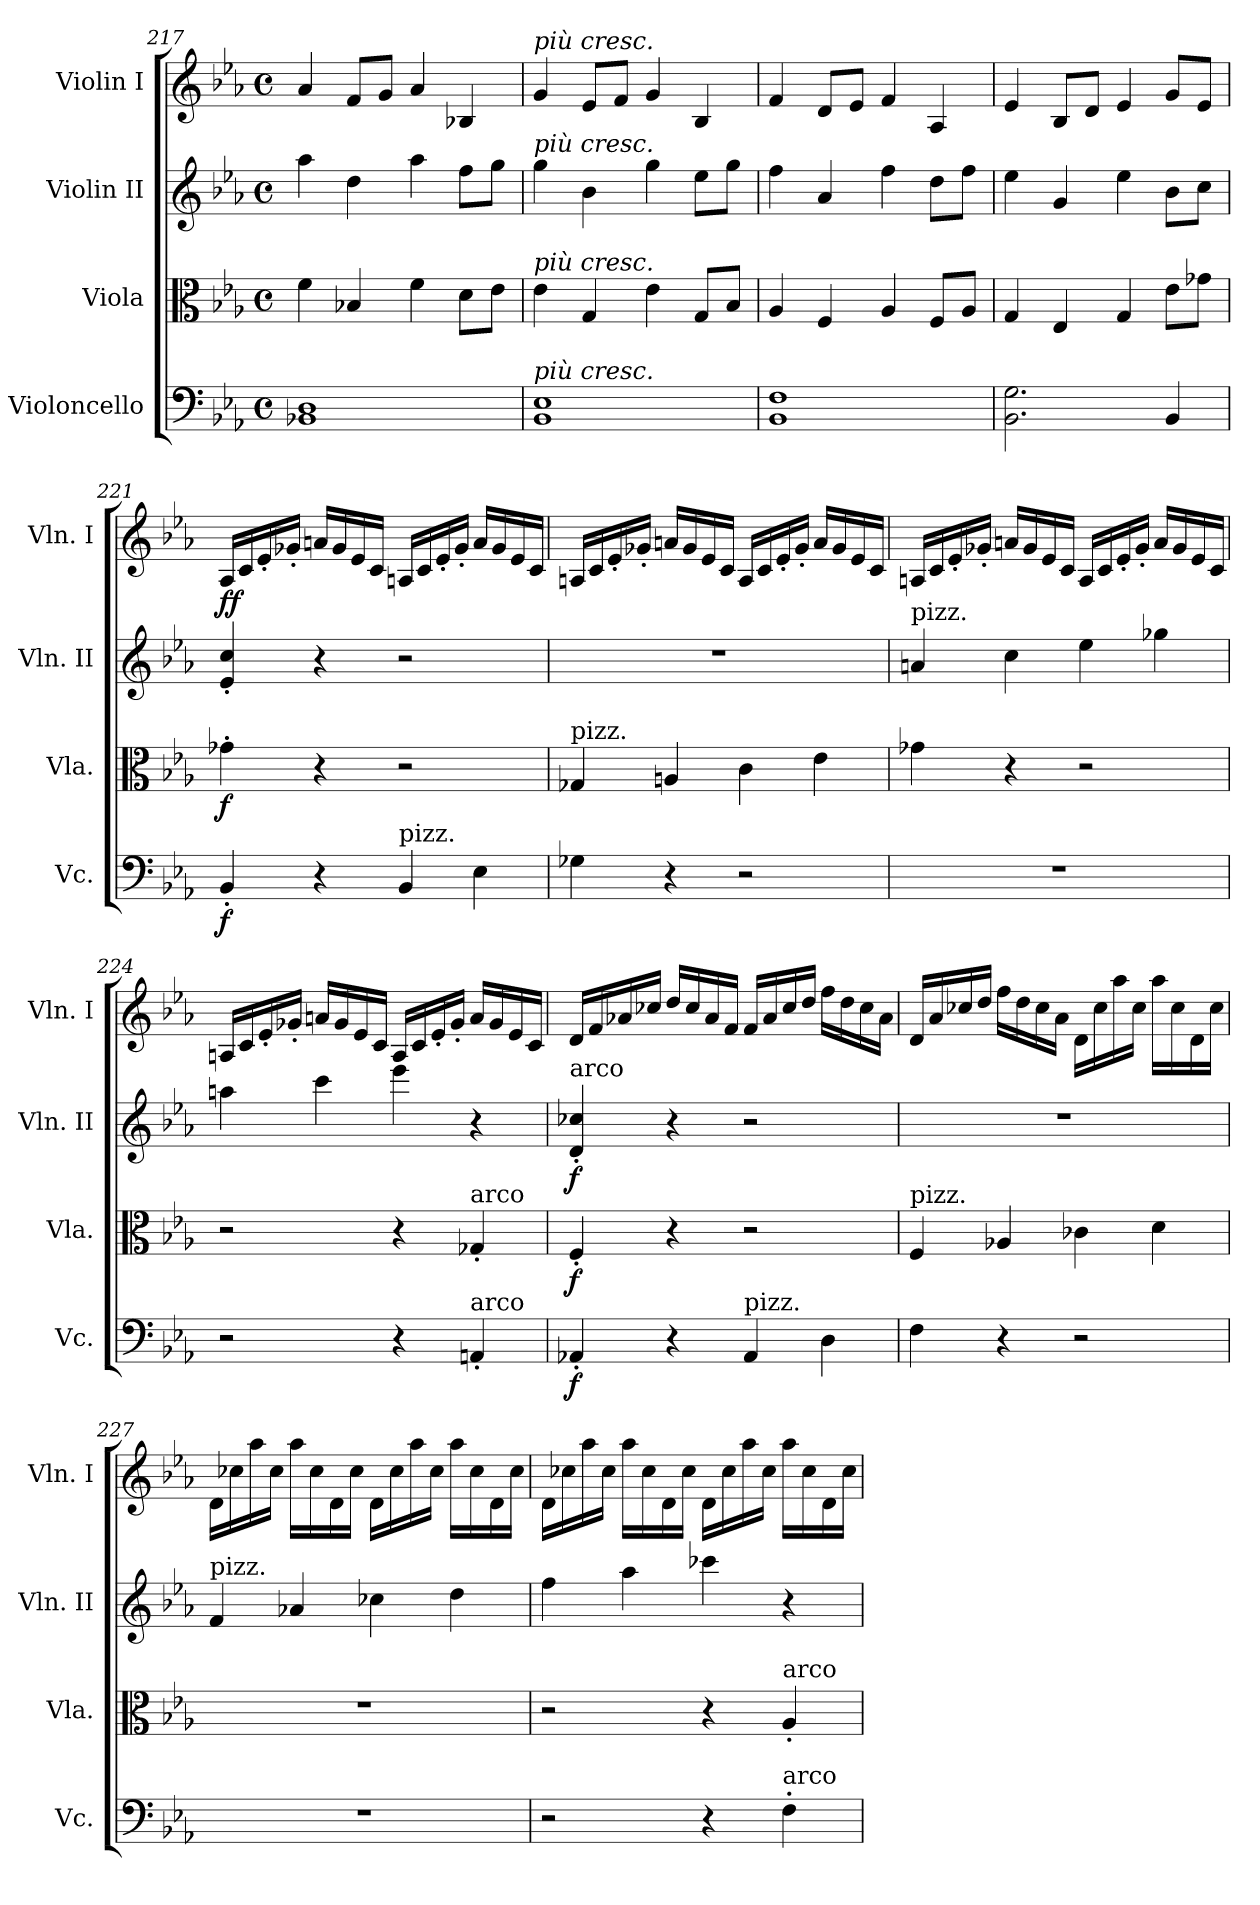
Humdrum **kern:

**kern	**dynam	**kern	**dynam	**kern	**dynam	**kern
*part4	*part4	*part3	*part3	*part2	*part2	*part1
*staff4	*staff4	*staff3	*staff3	*staff2	*staff2	*staff1
*I"Violoncello	*	*I"Viola	*	*I"Violin II	*	*I"Violin I
*I'Vc.	*	*I'Vla.	*	*I'Vln. II	*	*I'Vln. I
*clefF4	*	*clefC3	*	*clefG2	*	*clefG2
*k[b-e-a-]	*	*k[b-e-a-]	*	*k[b-e-a-]	*	*k[b-e-a-]
*E-:	*	*E-:	*	*E-:	*	*E-:
*M4/4	*	*M4/4	*	*M4/4	*	*M4/4
*met(c)	*	*met(c)	*	*met(c)	*	*met(c)
=217	=217	=217	=217	=217	=217	=217
1BB-X 1D	.	4f\	.	4aa-\	.	4a-/
.	.	4B-X/	.	4dd\	.	8f/L
.	.	.	.	.	.	8g/J
.	.	4f\	.	4aa-\	.	4a-/
.	.	8d\L	.	8ff\L	.	4B-X/
.	.	8e-\J	.	8gg\J	.	.
=218	=218	=218	=218	=218	=218	=218
!	!	!	!	!	!	!LO:TX:a:i:t=più cresc.
!	!	!	!	!LO:TX:a:i:t=più cresc.	!	!
!	!	!LO:TX:a:i:t=più cresc.	!	!	!	!
!LO:TX:a:i:t=più cresc.	!	!	!	!	!	!
1BB- 1E-	.	4e-\	.	4gg\	.	4g/
.	.	4G/	.	4b-\	.	8e-/L
.	.	.	.	.	.	8f/J
.	.	4e-\	.	4gg\	.	4g/
.	.	8G/L	.	8ee-\L	.	4B-/
.	.	8B-/J	.	8gg\J	.	.
=219	=219	=219	=219	=219	=219	=219
1BB- 1F	.	4A-/	.	4ff\	.	4f/
.	.	4F/	.	4a-/	.	8d/L
.	.	.	.	.	.	8e-/J
.	.	4A-/	.	4ff\	.	4f/
.	.	8F/L	.	8dd\L	.	4A-/
.	.	8A-/J	.	8ff\J	.	.
=220	=220	=220	=220	=220	=220	=220
2.BB-\ 2.G\	.	4G/	.	4ee-\	.	4e-/
.	.	4E-/	.	4g/	.	8B-/L
.	.	.	.	.	.	8d/J
.	.	4G/	.	4ee-\	.	4e-/
4BB-/	.	8e-\L	.	8b-\L	.	8g/L
.	.	8g-X\J	.	8cc\J	.	8e-/J
=221	=221	=221	=221	=221	=221	=221
!	!LO:DY:b	!	!LO:DY:b	!	!LO:DY:b	!
!	!	!	!	!	!LO:DY:n=1:a	!
4BB-'/	f	4g-X'\	f	4e-/' 4cc/'	f f	16A-/LL
.	.	.	.	.	.	16c/
.	.	.	.	.	.	16e-'/
.	.	.	.	.	.	16g-X'/JJ
4r	.	4r	.	4r	.	16an/LL
.	.	.	.	.	.	16g-/
.	.	.	.	.	.	16e-/
.	.	.	.	.	.	16c/JJ
!LO:TX:a:t=pizz.	!	!	!	!	!	!
4BB-/	.	2r	.	2r	.	16An/LL
.	.	.	.	.	.	16c/
.	.	.	.	.	.	16e-'/
.	.	.	.	.	.	16g-'/JJ
4E-\	.	.	.	.	.	16a/LL
.	.	.	.	.	.	16g-/
.	.	.	.	.	.	16e-/
.	.	.	.	.	.	16c/JJ
=222	=222	=222	=222	=222	=222	=222
!	!	!LO:TX:a:t=pizz.	!	!	!	!
4G-X\	.	4G-X/	.	1r	.	16An/LL
.	.	.	.	.	.	16c/
.	.	.	.	.	.	16e-'/
.	.	.	.	.	.	16g-X'/JJ
4r	.	4An/	.	.	.	16an/LL
.	.	.	.	.	.	16g-/
.	.	.	.	.	.	16e-/
.	.	.	.	.	.	16c/JJ
2r	.	4c\	.	.	.	16A/LL
.	.	.	.	.	.	16c/
.	.	.	.	.	.	16e-'/
.	.	.	.	.	.	16g-'/JJ
.	.	4e-\	.	.	.	16a/LL
.	.	.	.	.	.	16g-/
.	.	.	.	.	.	16e-/
.	.	.	.	.	.	16c/JJ
=223	=223	=223	=223	=223	=223	=223
!	!	!	!	!LO:TX:a:t=pizz.	!	!
1r	.	4g-X\	.	4an/	.	16An/LL
.	.	.	.	.	.	16c/
.	.	.	.	.	.	16e-'/
.	.	.	.	.	.	16g-X'/JJ
.	.	4r	.	4cc\	.	16an/LL
.	.	.	.	.	.	16g-/
.	.	.	.	.	.	16e-/
.	.	.	.	.	.	16c/JJ
.	.	2r	.	4ee-\	.	16A/LL
.	.	.	.	.	.	16c/
.	.	.	.	.	.	16e-'/
.	.	.	.	.	.	16g-'/JJ
.	.	.	.	4gg-X\	.	16a/LL
.	.	.	.	.	.	16g-/
.	.	.	.	.	.	16e-/
.	.	.	.	.	.	16c/JJ
=224	=224	=224	=224	=224	=224	=224
2r	.	2r	.	4aan\	.	16An/LL
.	.	.	.	.	.	16c/
.	.	.	.	.	.	16e-'/
.	.	.	.	.	.	16g-X'/JJ
.	.	.	.	4ccc\	.	16an/LL
.	.	.	.	.	.	16g-/
.	.	.	.	.	.	16e-/
.	.	.	.	.	.	16c/JJ
4r	.	4r	.	4eee-\	.	16A/LL
.	.	.	.	.	.	16c/
.	.	.	.	.	.	16e-'/
.	.	.	.	.	.	16g-'/JJ
!	!	!LO:TX:a:t=arco	!	!	!	!
!LO:TX:a:t=arco	!	!	!	!	!	!
4AAn'/	.	4G-X'/	.	4r	.	16a/LL
.	.	.	.	.	.	16g-/
.	.	.	.	.	.	16e-/
.	.	.	.	.	.	16c/JJ
=225	=225	=225	=225	=225	=225	=225
!	!	!	!	!LO:TX:a:t=arco	!	!
!	!LO:DY:b	!	!LO:DY:b	!	!LO:DY:b	!
4AA-X'/	f	4F'/	f	4d/' 4cc-X/'	f	16d/LL
.	.	.	.	.	.	16f/
.	.	.	.	.	.	16a-X/
.	.	.	.	.	.	16cc-X/JJ
4r	.	4r	.	4r	.	16dd/LL
.	.	.	.	.	.	16cc-/
.	.	.	.	.	.	16a-/
.	.	.	.	.	.	16f/JJ
!LO:TX:a:t=pizz.	!	!	!	!	!	!
4AA-/	.	2r	.	2r	.	16f/LL
.	.	.	.	.	.	16a-/
.	.	.	.	.	.	16cc-/
.	.	.	.	.	.	16dd/JJ
4D\	.	.	.	.	.	16ff\LL
.	.	.	.	.	.	16dd\
.	.	.	.	.	.	16cc-\
.	.	.	.	.	.	16a-\JJ
=226	=226	=226	=226	=226	=226	=226
!	!	!LO:TX:a:t=pizz.	!	!	!	!
4F\	.	4F/	.	1r	.	16d/LL
.	.	.	.	.	.	16a-/
.	.	.	.	.	.	16cc-X/
.	.	.	.	.	.	16dd/JJ
4r	.	4A-X/	.	.	.	16ff\LL
.	.	.	.	.	.	16dd\
.	.	.	.	.	.	16cc-\
.	.	.	.	.	.	16a-\JJ
2r	.	4c-X\	.	.	.	16d\LL
.	.	.	.	.	.	16cc-\
.	.	.	.	.	.	16aa-\
.	.	.	.	.	.	16cc-\JJ
.	.	4d\	.	.	.	16aa-\LL
.	.	.	.	.	.	16cc-\
.	.	.	.	.	.	16d\
.	.	.	.	.	.	16cc-\JJ
=227	=227	=227	=227	=227	=227	=227
!	!	!	!	!LO:TX:a:t=pizz.	!	!
1r	.	1r	.	4f/	.	16d\LL
.	.	.	.	.	.	16cc-X\
.	.	.	.	.	.	16aa-\
.	.	.	.	.	.	16cc-\JJ
.	.	.	.	4a-X/	.	16aa-\LL
.	.	.	.	.	.	16cc-\
.	.	.	.	.	.	16d\
.	.	.	.	.	.	16cc-\JJ
.	.	.	.	4cc-X\	.	16d\LL
.	.	.	.	.	.	16cc-\
.	.	.	.	.	.	16aa-\
.	.	.	.	.	.	16cc-\JJ
.	.	.	.	4dd\	.	16aa-\LL
.	.	.	.	.	.	16cc-\
.	.	.	.	.	.	16d\
.	.	.	.	.	.	16cc-\JJ
=228	=228	=228	=228	=228	=228	=228
2r	.	2r	.	4ff\	.	16d\LL
.	.	.	.	.	.	16cc-X\
.	.	.	.	.	.	16aa-\
.	.	.	.	.	.	16cc-\JJ
.	.	.	.	4aa-\	.	16aa-\LL
.	.	.	.	.	.	16cc-\
.	.	.	.	.	.	16d\
.	.	.	.	.	.	16cc-\JJ
4r	.	4r	.	4ccc-X\	.	16d\LL
.	.	.	.	.	.	16cc-\
.	.	.	.	.	.	16aa-\
.	.	.	.	.	.	16cc-\JJ
!	!	!LO:TX:a:t=arco	!	!	!	!
!LO:TX:a:t=arco	!	!	!	!	!	!
4F'\	.	4A-'/	.	4r	.	16aa-\LL
.	.	.	.	.	.	16cc-\
.	.	.	.	.	.	16d\
.	.	.	.	.	.	16cc-\JJ
=	=	=	=	=	=	=
*-	*-	*-	*-	*-	*-	*-
